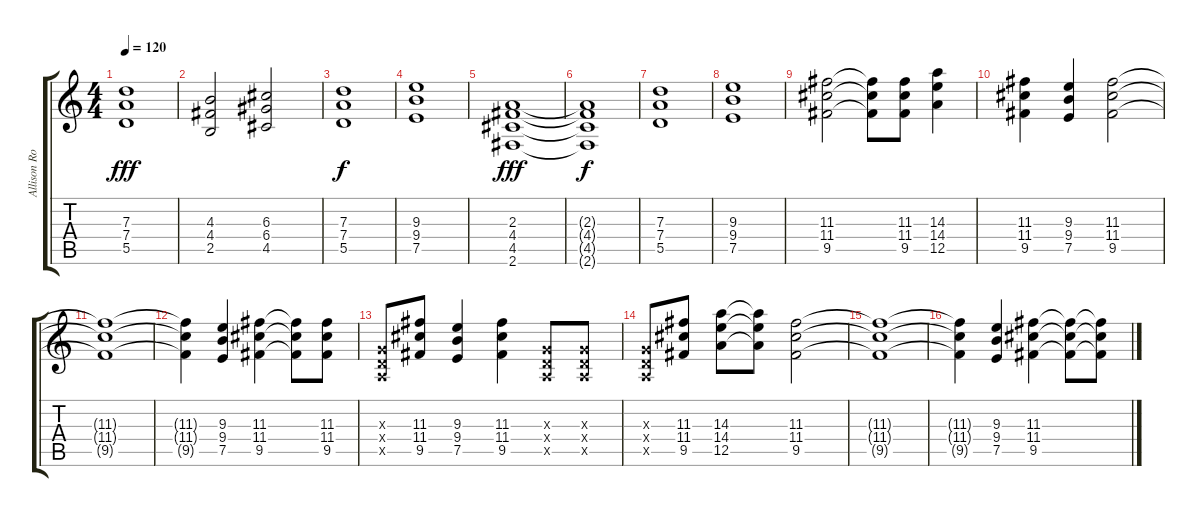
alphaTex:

\track ("Allison Robertson (Rythm)" "Allison Ro") {instrument overdrivenguitar}
\staff {score tabs}
\tuning (E4 B3 G3 D3 A2 E2) {hide}
\ts (4 4)
\tempo 120
\clef g2
\ks c
(7.3 7.4 5.5).1{dy fff} |
(4.3 4.4 2.5).2 (6.3 6.4 4.5).2 |
(7.3 7.4 5.5).1{dy f} |
(9.3 9.4 7.5).1 |
(2.3 4.4 4.5 2.6).1{dy fff} |
(2.3{t} 4.4{t} 4.5{t} 2.6{t}).1{dy f} |
(7.3 7.4 5.5).1 |
(9.3 9.4 7.5).1 |
(11.3 11.4 9.5).2 (11.3{t} 11.4{t} 9.5{t}).8 (11.3 11.4 9.5).8 (14.3 14.4 12.5).4 |
(11.3 11.4 9.5).4 (9.3 9.4 7.5).4 (11.3 11.4 9.5).2 |
(11.3{t} 11.4{t} 9.5{t}).1 |
(11.3{t} 11.4{t} 9.5{t}).4 (9.3 9.4 7.5).4 (11.3 11.4 9.5).4 (11.3{t} 11.4{t} 9.5{t}).8 (11.3 11.4 9.5).8 |
(0.3{x} 0.4{x} 0.5{x}).8 (11.3 11.4 9.5).8 (9.3 9.4 7.5).4 (11.3 11.4 9.5).4 (0.3{x} 0.4{x} 0.5{x}).8 (0.3{x} 0.4{x} 0.5{x}).8 |
(0.3{x} 0.4{x} 0.5{x}).8 (11.3 11.4 9.5).8 (14.3 14.4 12.5).8 (14.3{t} 14.4{t} 12.5{t}).8 (11.3 11.4 9.5).2 |
(11.3{t} 11.4{t} 9.5{t}).1 |
(11.3{t} 11.4{t} 9.5{t}).4 (9.3 9.4 7.5).4 (11.3 11.4 9.5).4 (11.3{t} 11.4{t} 9.5{t}).8 (11.3{t} 11.4{t} 9.5{t}).8
